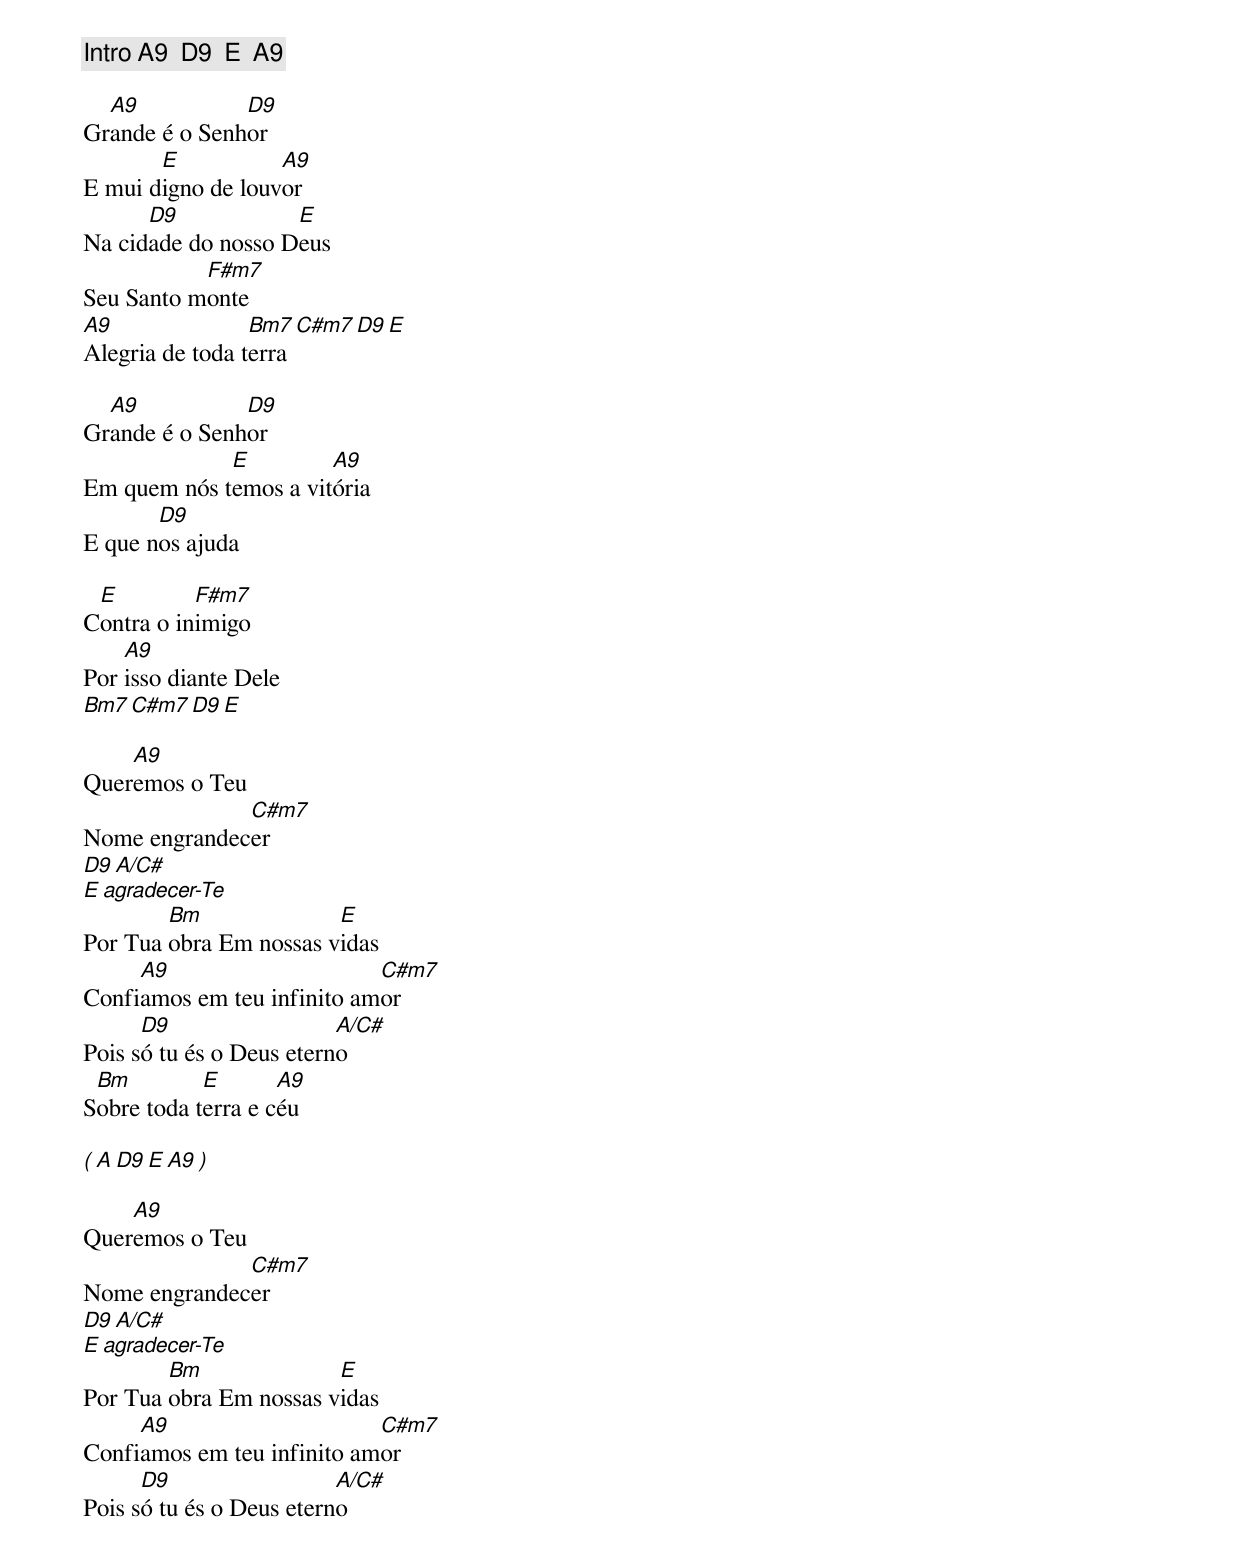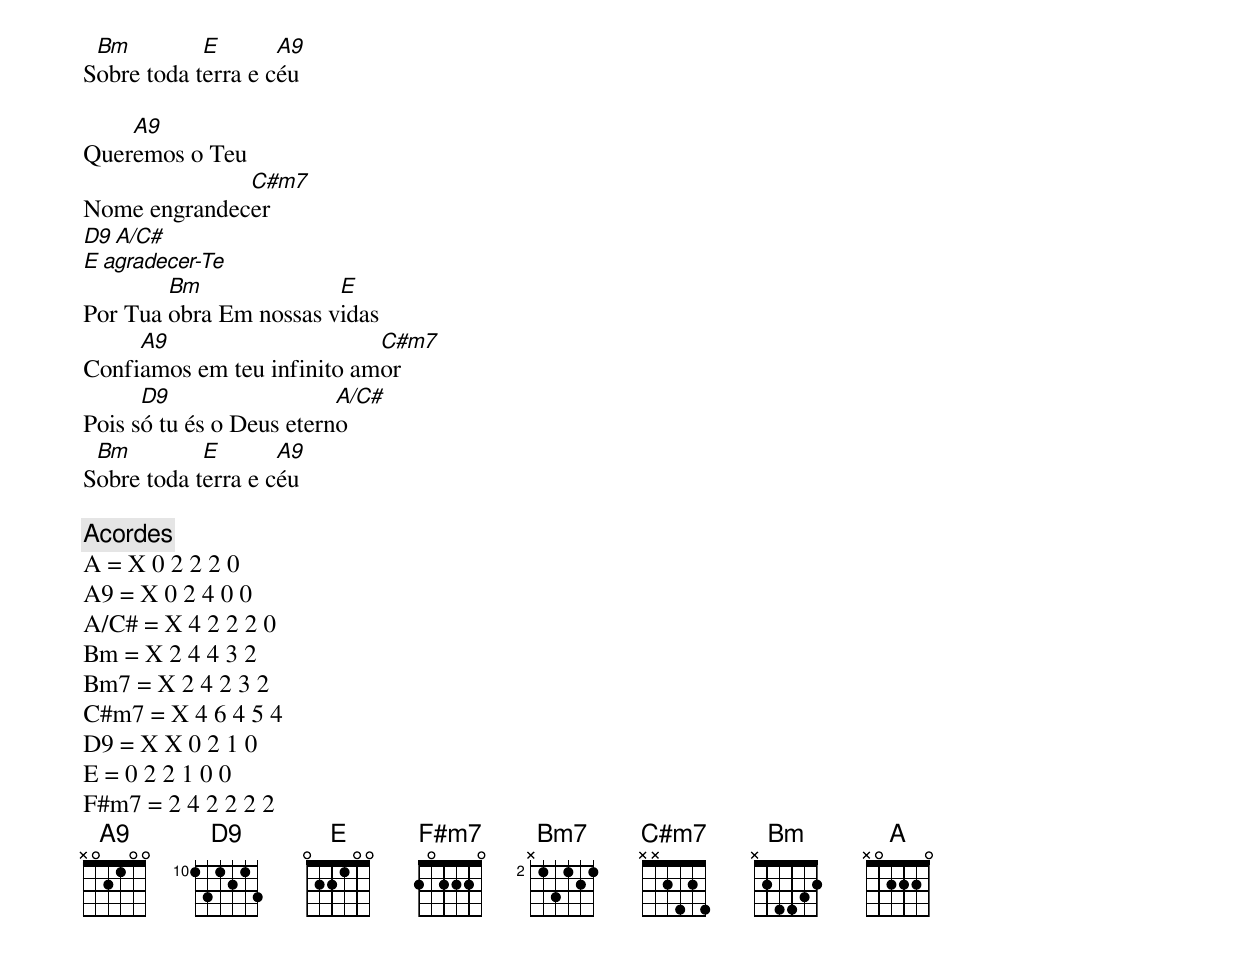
[Intro] A9  D9  E  A9

  A9           D9
Grande é o Senhor
       E           A9
E mui digno de louvor
      D9            E
Na cidade do nosso Deus
           F#m7
Seu Santo monte
A9               Bm7  C#m7  D9  E
Alegria de toda terra

  A9           D9
Grande é o Senhor
             E         A9
Em quem nós temos a vitória
       D9
E que nos ajuda

 E         F#m7
Contra o inimigo
    A9
Por isso diante Dele
          Bm7  C#m7  D9  E

    A9
Queremos o Teu
              C#m7
Nome engrandecer
D9              A/C#
E agradecer-Te
        Bm              E
Por Tua obra Em nossas vidas
     A9                     C#m7
Confiamos em teu infinito amor
      D9                  A/C#
Pois só tu és o Deus eterno
 Bm         E       A9
Sobre toda terra e céu

( A  D9  E  A9 )

    A9
Queremos o Teu
              C#m7
Nome engrandecer
D9              A/C#
E agradecer-Te
        Bm              E
Por Tua obra Em nossas vidas
     A9                     C#m7
Confiamos em teu infinito amor
      D9                  A/C#
Pois só tu és o Deus eterno
 Bm         E       A9
Sobre toda terra e céu

    A9
Queremos o Teu
              C#m7
Nome engrandecer
D9              A/C#
E agradecer-Te
        Bm              E
Por Tua obra Em nossas vidas
     A9                     C#m7
Confiamos em teu infinito amor
      D9                  A/C#
Pois só tu és o Deus eterno
 Bm         E       A9
Sobre toda terra e céu

[Acordes]
A = X 0 2 2 2 0
A9 = X 0 2 4 0 0
A/C# = X 4 2 2 2 0
Bm = X 2 4 4 3 2
Bm7 = X 2 4 2 3 2
C#m7 = X 4 6 4 5 4
D9 = X X 0 2 1 0
E = 0 2 2 1 0 0
F#m7 = 2 4 2 2 2 2
